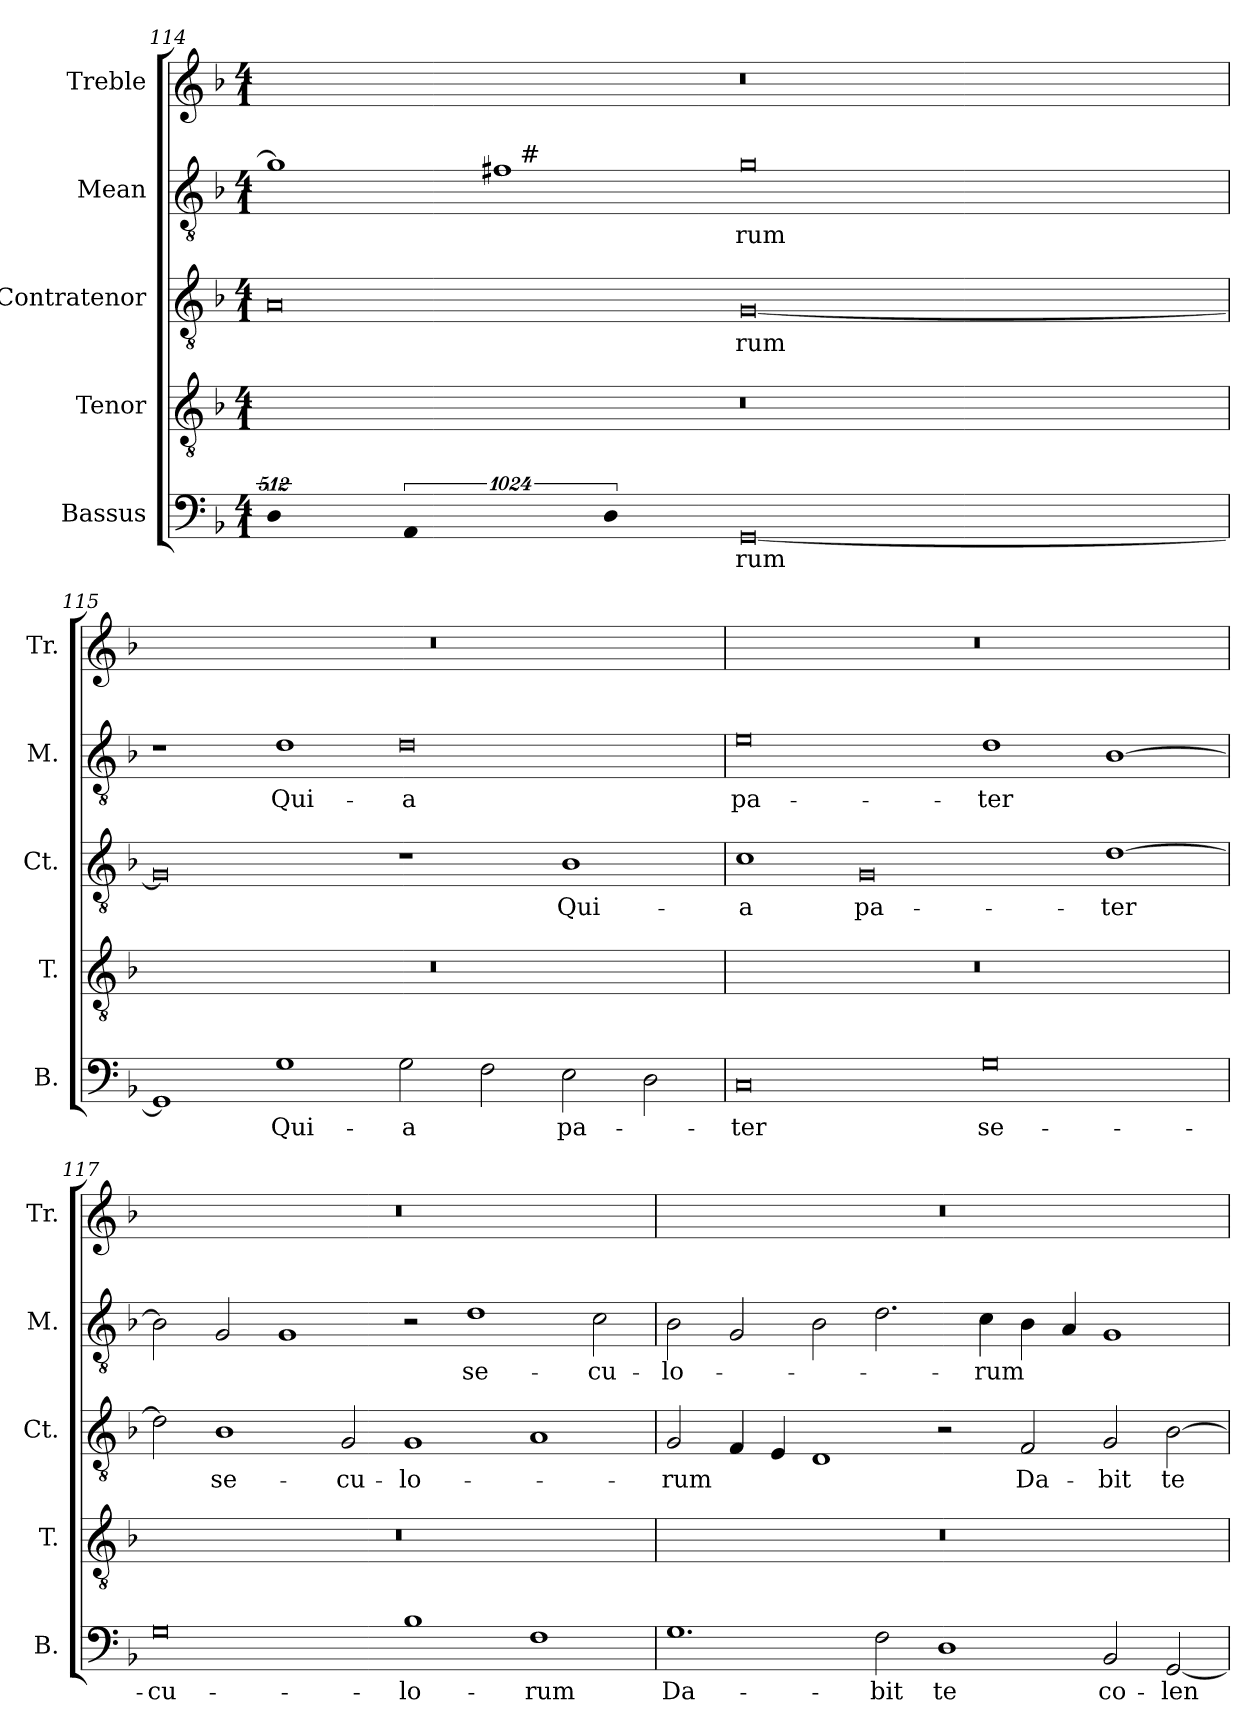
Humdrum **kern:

**kern	**text	**kern	**kern	**text	**kern	**text	**kern
*part5	*part5	*part4	*part3	*part3	*part2	*part2	*part1
*staff5	*staff5	*staff4	*staff3	*staff3	*staff2	*staff2	*staff1
*I"Bassus	*	*I"Tenor	*I"Contratenor	*	*I"Mean	*	*I"Treble
*I'B.	*	*I'T.	*I'Ct.	*	*I'M.	*	*I'Tr.
!!LO:PB:g=z
*clefF4	*	*clefGv2	*clefGv2	*	*clefGv2	*	*clefG2
*	*	*ITrd7c12	*ITrd7c12	*	*ITrd7c12	*	*
*k[b-]	*	*k[b-]	*k[b-]	*	*k[b-]	*	*k[b-]
*F:	*	*F:	*F:	*	*F:	*	*F:
*M4/1	*	*M4/1	*M4/1	*	*M4/1	*	*M4/1
=114	=114	=114	=114	=114	=114	=114	=114
!LO:N:vis=1	!	!LO:N:vis=1	!	!	!	!	!LO:N:vis=1
*	*	*	*	*	*^	*	*
512%341Di	.	00r	0AAi	.	1Gi]	1ryy	.	00r
!LO:N:vis=1	!	!	!	!	!	!	!	!
1024%683AAi	.	.	.	.	.	.	.	.
.	.	.	.	.	1F#i	32ryy	.	.
.	.	.	.	.	.	256ryy	.	.
!	!	!	!	!	!	!LO:TX:a:t=#	!	!
.	.	.	.	.	.	1ryy	.	.
!LO:N:vis=1	!	!	!	!	!	!	!	!
1024%683Di	.	.	.	.	.	.	.	.
!	!LO:LY:b:color=#000000	!	!	!	!	!	!	!
!	!	!	!	!LO:LY:b:color=#000000	!	!	!	!
!	!	!	!	!	!	!	!LO:LY:b:color=#000000	!
[<0GGi	-rum	.	[<0GGi	-rum	0Gi	.	-rum	.
.	.	.	.	.	.	1ryy	.	.
.	.	.	.	.	.	2ryy	.	.
.	.	.	.	.	.	4ryy	.	.
.	.	.	.	.	.	8ryy	.	.
.	.	.	.	.	.	16ryy	.	.
.	.	.	.	.	.	64..ryy	.	.
=115`	=115`	=115`	=115`	=115`	=115`	=115`	=115`	=115`
!	!	!LO:N:vis=1	!	!	!	!	!	!LO:N:vis=1
*	*	*	*	*	*v	*v	*	*
1GGi]	.	00r	0GGi]	.	1r	.	00r
!	!LO:LY:b:color=#000000	!	!	!	!	!	!
!	!	!	!	!	!	!LO:LY:b:color=#000000	!
1Gi	Qui-	.	.	.	1Di	Qui-	.
!	!LO:LY:b:color=#000000	!	!	!	!	!	!
!	!	!	!	!	!	!LO:LY:b:color=#000000	!
2Gi\	-a	.	1r	.	0Di	-a	.
2Fi\	.	.	.	.	.	.	.
!	!LO:LY:b:color=#000000	!	!	!	!	!	!
!	!	!	!	!LO:LY:b:color=#000000	!	!	!
2Ei\	pa-	.	1BB-i	Qui-	.	.	.
2Di\	.	.	.	.	.	.	.
=116`	=116`	=116`	=116`	=116`	=116`	=116`	=116`
!	!LO:LY:b:color=#000000	!LO:N:vis=1	!	!	!	!	!
!	!	!	!	!LO:LY:b:color=#000000	!	!	!
!	!	!	!	!	!	!LO:LY:b:color=#000000	!LO:N:vis=1
0Ci	-ter	00r	1Ci	-a	0Ei	pa-	00r
!	!	!	!	!LO:LY:b:color=#000000	!	!	!
.	.	.	0GGi	pa-	.	.	.
!	!LO:LY:b:color=#000000	!	!	!	!	!	!
!	!	!	!	!	!	!LO:LY:b:color=#000000	!
0Gi	se-	.	.	.	1Di	-ter	.
!	!	!	!	!LO:LY:b:color=#000000	!	!	!
.	.	.	[>1Di	-ter	[>1BB-i	.	.
!!LO:LB:g=z
=117`	=117`	=117`	=117`	=117`	=117`	=117`	=117`
!	!LO:LY:b:color=#000000	!LO:N:vis=1	!	!	!	!	!LO:N:vis=1
0Gi	-cu-	00r	2Di\]	.	2BB-i\]	.	00r
!	!	!	!	!LO:LY:b:color=#000000	!	!	!
.	.	.	1BB-i	se-	2GGi/	.	.
.	.	.	.	.	1GGi	.	.
!	!	!	!	!LO:LY:b:color=#000000	!	!	!
.	.	.	2GGi/	-cu-	.	.	.
!	!LO:LY:b:color=#000000	!	!	!	!	!	!
!	!	!	!	!LO:LY:b:color=#000000	!	!	!
1B-i	-lo-	.	1GGi	-lo-	2r	.	.
!	!	!	!	!	!	!LO:LY:b:color=#000000	!
.	.	.	.	.	1Di	se-	.
!	!LO:LY:b:color=#000000	!	!	!	!	!	!
1Fi	-rum	.	1AAi	.	.	.	.
!	!	!	!	!	!	!LO:LY:b:color=#000000	!
.	.	.	.	.	2Ci\	-cu-	.
=118`	=118`	=118`	=118`	=118`	=118`	=118`	=118`
!	!LO:LY:b:color=#000000	!LO:N:vis=1	!	!	!	!	!
!	!	!	!	!LO:LY:b:color=#000000	!	!	!
!	!	!	!	!	!	!LO:LY:b:color=#000000	!LO:N:vis=1
1.Gi	Da-	00r	2GGi/	-rum	2BB-i\	-lo-	00r
.	.	.	4FFi/	.	2GGi/	.	.
.	.	.	4EEi/	.	.	.	.
.	.	.	1DDi	.	2BB-i\	.	.
!	!LO:LY:b:color=#000000	!	!	!	!	!	!
2Fi\	-bit	.	.	.	2.Di\	.	.
!	!LO:LY:b:color=#000000	!	!	!	!	!	!
1Di	te	.	2r	.	.	.	.
!	!	!	!	!	!	!LO:LY:b:color=#000000	!
.	.	.	.	.	4Ci\	-rum	.
!	!	!	!	!LO:LY:b:color=#000000	!	!	!
.	.	.	2FFi/	Da-	4BB-i\	.	.
.	.	.	.	.	4AAi/	.	.
!	!LO:LY:b:color=#000000	!	!	!	!	!	!
!	!	!	!	!LO:LY:b:color=#000000	!	!	!
2BB-i/	co-	.	2GGi/	-bit	1GGi	.	.
!	!LO:LY:b:color=#000000	!	!	!	!	!	!
!	!	!	!	!LO:LY:b:color=#000000	!	!	!
[<2GGi/	-len-	.	[>2BB-i\	te	.	.	.
=`	=`	=`	=`	=`	=`	=`	=`
*-	*-	*-	*-	*-	*-	*-	*-
